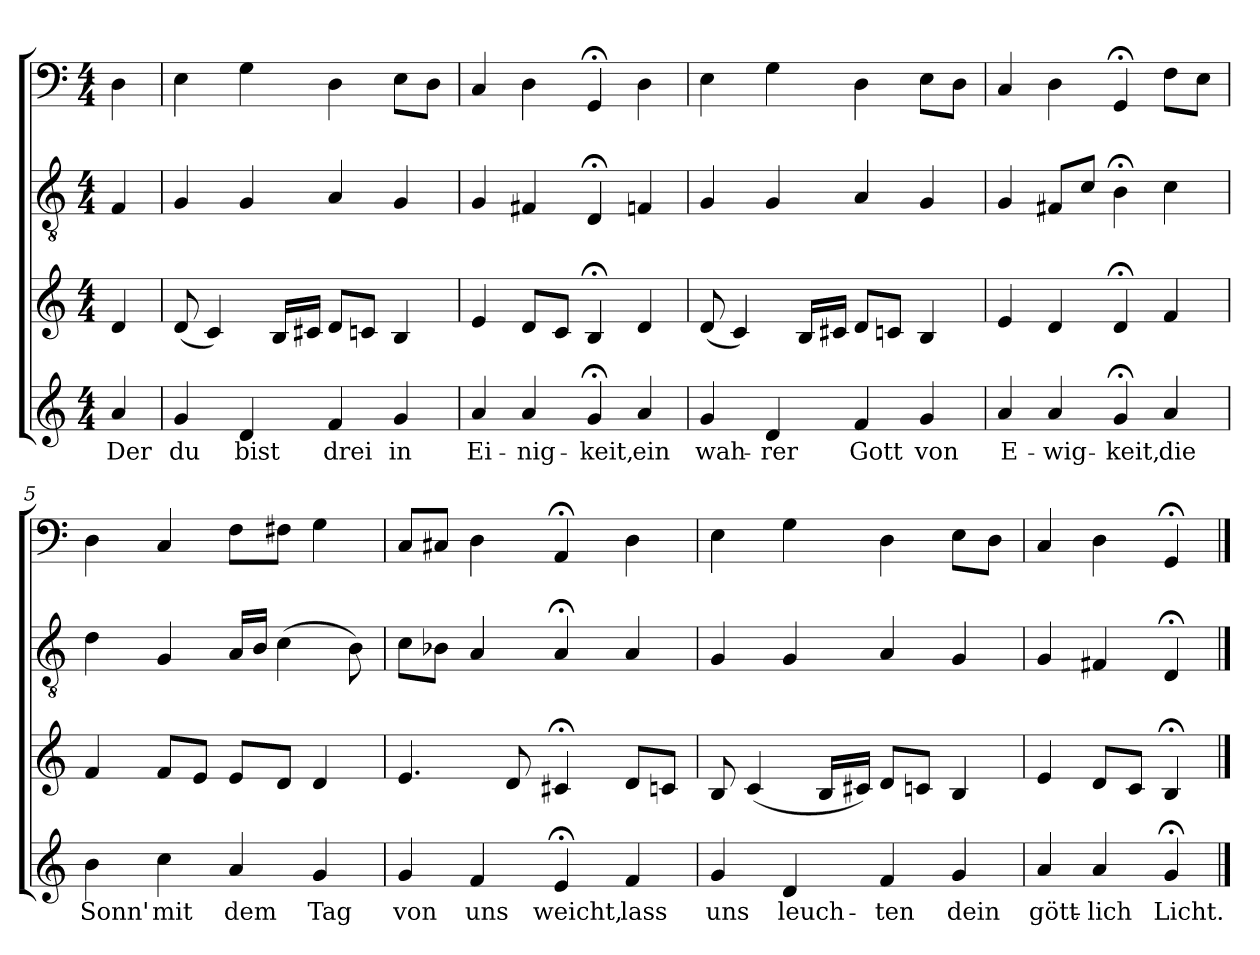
**kern	**text	**kern	**kern	**kern
*part4	*part4	*part3	*part2	*part1
*staff4	*staff4	*staff3	*staff2	*staff1
*clefG2	*	*clefG2	*clefGv2	*clefF4
*k[]	*	*k[]	*k[]	*k[]
*C:	*	*C:	*C:	*C:
*M4/4	*	*M4/4	*M4/4	*M4/4
=	=	=	=	=
4a/	Der	4d/	4F/	4D\
=1	=1	=1	=1	=1
4g/	du	(8d/	4G/	4E\
.	.	4c/)	.	.
4d/	bist	.	4G/	4G\
.	.	16B/LL	.	.
.	.	16c#X/JJ	.	.
4f/	drei	8d/L	4A/	4D\
.	.	8cn/J	.	.
4g/	in	4B/	4G/	8E\L
.	.	.	.	8D\J
=2	=2	=2	=2	=2
4a/	Ei-	4e/	4G/	4C/
4a/	-nig-	8d/L	4F#X/	4D\
.	.	8c/J	.	.
4g;</	-keit,	4B;</	4D;</	4GG;</
4a/	ein	4d/	4Fn/	4D\
=3	=3	=3	=3	=3
4g/	wah-	(8d/	4G/	4E\
.	.	4c/)	.	.
4d/	-rer	.	4G/	4G\
.	.	16B/LL	.	.
.	.	16c#X/JJ	.	.
4f/	Gott	8d/L	4A/	4D\
.	.	8cn/J	.	.
4g/	von	4B/	4G/	8E\L
.	.	.	.	8D\J
=4	=4	=4	=4	=4
4a/	E-	4e/	4G/	4C/
4a/	-wig-	4d/	8F#X/L	4D\
.	.	.	8c/J	.
4g;</	-keit,	4d;</	4B;<\	4GG;</
4a/	die	4f/	4c\	8F\L
.	.	.	.	8E\J
=5	=5	=5	=5	=5
4b\	Sonn'	4f/	4d\	4D\
4cc\	mit	8f/L	4G/	4C/
.	.	8e/J	.	.
4a/	dem	8e/L	16A/LL	8F\L
.	.	.	16B/JJ	.
.	.	8d/J	(4c\	8F#X\J
4g/	Tag	4d/	.	4G\
.	.	.	8B\)	.
=6	=6	=6	=6	=6
4g/	von	4.e/	8c\L	8C/L
.	.	.	8B-X\J	8C#X/J
4f/	uns	.	4A/	4D\
.	.	8d/	.	.
4e;</	weicht,	4c#X;</	4A;</	4AA;</
4f/	lass	8d/L	4A/	4D\
.	.	8cn/J	.	.
=7	=7	=7	=7	=7
4g/	uns	8B/	4G/	4E\
.	.	(4c/	.	.
4d/	leuch-	.	4G/	4G\
.	.	16B/LL	.	.
.	.	16c#X/JJ)	.	.
4f/	-ten	8d/L	4A/	4D\
.	.	8cn/J	.	.
4g/	dein	4B/	4G/	8E\L
.	.	.	.	8D\J
=8	=8	=8	=8	=8
4a/	gött-	4e/	4G/	4C/
4a/	-lich	8d/L	4F#X/	4D\
.	.	8c/J	.	.
4g;</	Licht.	4B;</	4D;</	4GG;</
==	==	==	==	==
*-	*-	*-	*-	*-
